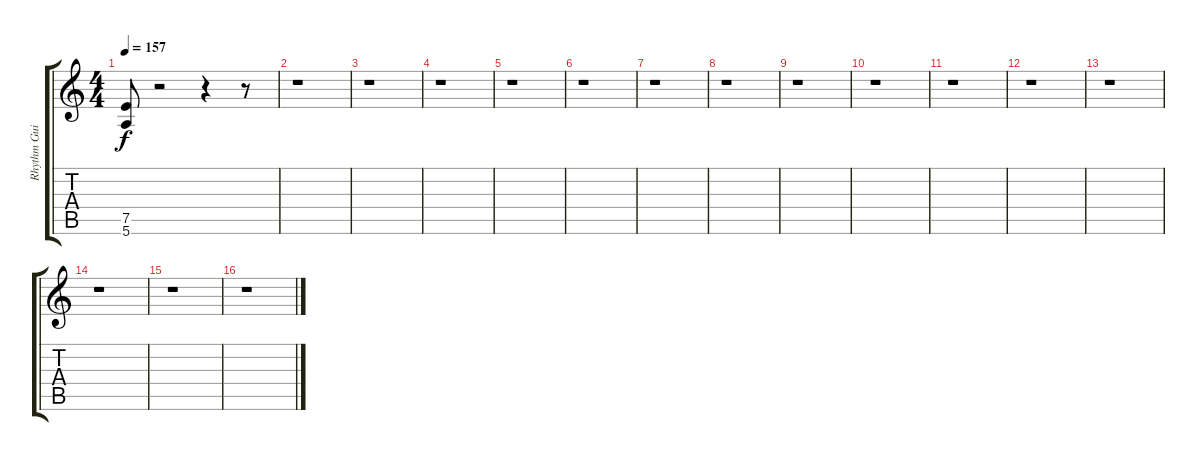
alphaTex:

\track ("Rhythm Guitar" "Rhythm Gui") {instrument distortionguitar}
\staff {score tabs}
\tuning (E4 B3 G3 D3 A2 E2) {hide}
\ts (4 4)
\tempo 157
\clef g2
\ks c
(7.5 5.6).8{dy f} r.2 r.4 r.8 |
r.1 |
r.1 |
r.1 |
r.1 |
r.1 |
r.1 |
r.1 |
r.1 |
r.1 |
r.1 |
r.1 |
r.1 |
r.1 |
r.1 |
r.1
